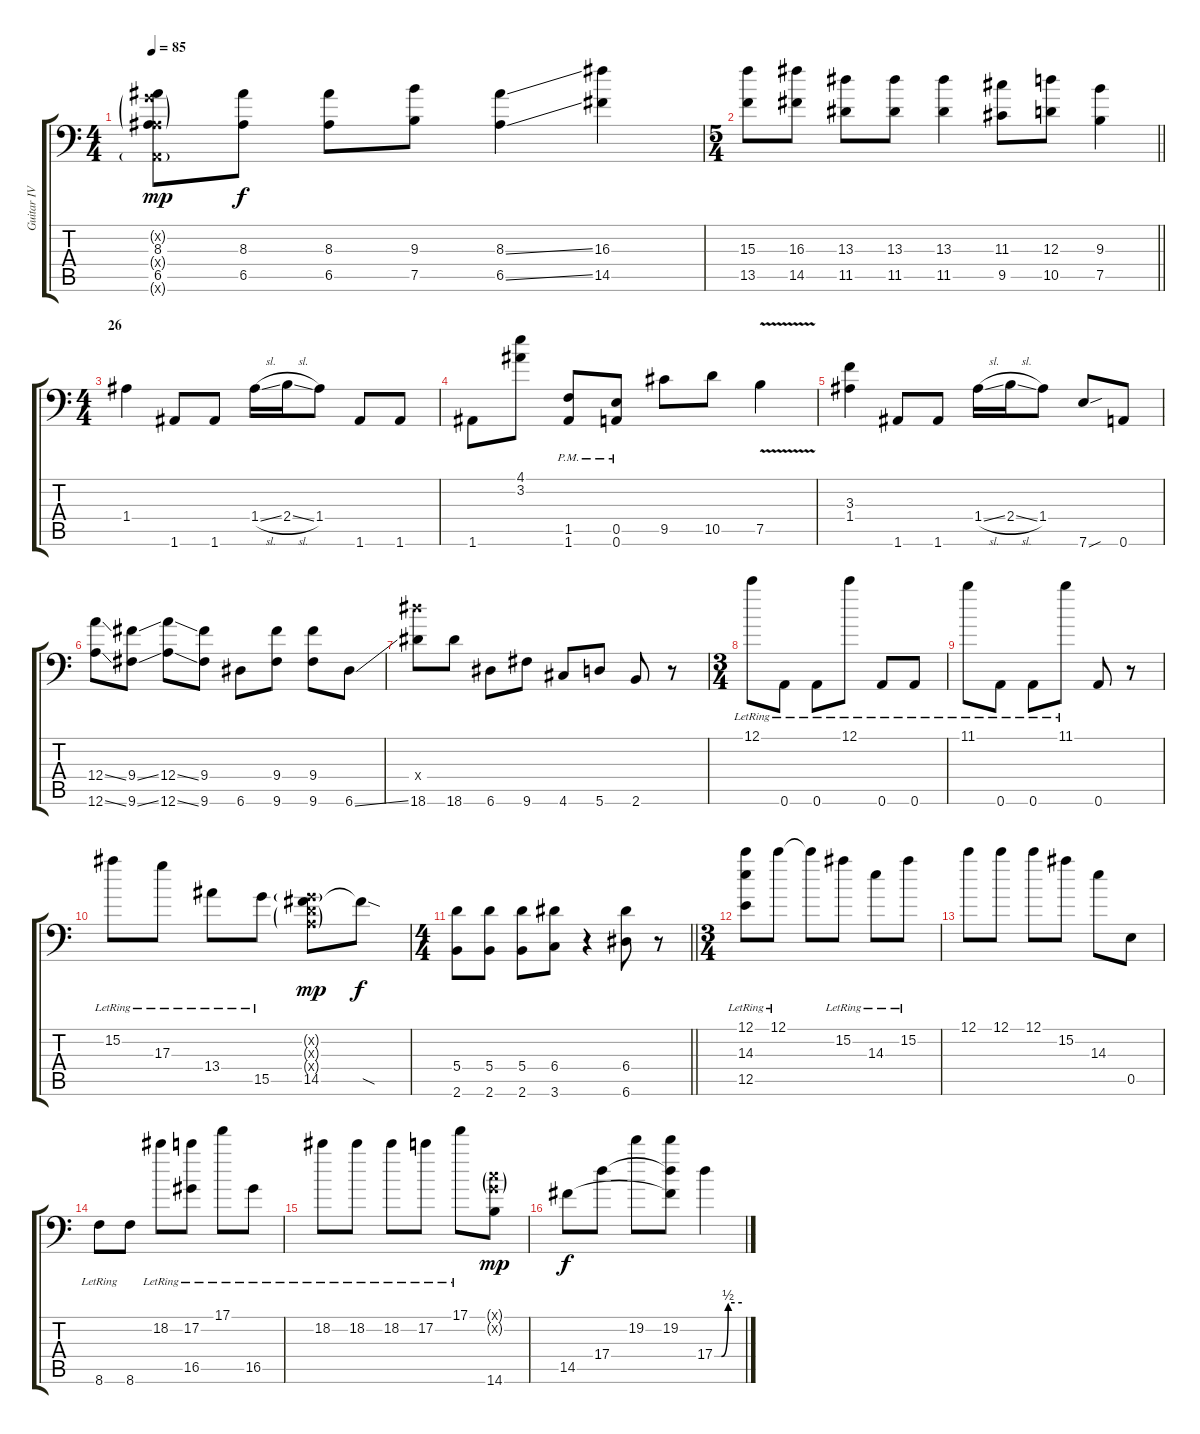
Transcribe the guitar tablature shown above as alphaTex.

\track ("Guitar IV" "Guitar IV") {instrument overdrivenguitar}
\staff {score tabs}
\tuning (C4 G3 D3 A2 E2 A1) {hide}
\ts (4 4)
\tempo 85
\clef f4
\ks c
(0.2{g x} 8.3 0.4{g x} 6.5 0.6{g x}).8{dy mp} (8.3 6.5).8{dy f} (8.3 6.5).8 (9.3 7.5).8 (8.3{ss} 6.5{ss}).4 (16.3 14.5).4 |
\ts (5 4)
\barLineRight lightlight
(15.3 13.5).8 (16.3 14.5).8 (13.3 11.5).8 (13.3 11.5).8 (13.3 11.5).4 (11.3 9.5).8 (12.3 10.5).8 (9.3 7.5).4 |
\ts (4 4)
\section ("" "26")
1.4.4 1.6.8 1.6.8 1.4{sl}.16 2.4{sl}.16 1.4.8 1.6.8 1.6.8 |
1.6.8 (4.1 3.2).8 (1.5{pm} 1.6{pm}).8 (0.5{pm} 0.6{pm}).8 9.5.8 10.5.8 7.5{v}.4 |
(3.3 1.4).4 1.6.8 1.6.8 1.4{sl}.16 2.4{sl}.16 1.4.8 7.6{sou}.8 0.6.8 |
(12.4{ss} 12.6{ss}).8 (9.4{ss} 9.6{ss}).8 (12.4{ss} 12.6{ss}).8 (9.4 9.6).8 6.6.8 (9.4 9.6).8 (9.4 9.6).8 6.6{ss}.8 |
(18.4{x} 18.6).8 18.6.8 6.6.8 9.6.8 4.6.8 5.6.8 2.6.8 r.8 |
\ts (3 4)
12.1{lr}.8 0.6{lr}.8 0.6{lr}.8 12.1{lr}.8 0.6{lr}.8 0.6{lr}.8 |
11.1{lr}.8 0.6{lr}.8 0.6{lr}.8 11.1{lr}.8 0.6.8 r.8 |
15.2{lr}.8 17.3{lr}.8 13.4{lr}.8 15.5{lr}.8 (0.2{g x} 0.3{g x} 0.4{g x} 14.5).8{dy mp} 14.5{sod t}.8{dy f} |
\ts (4 4)
\barLineRight lightlight
(5.4 2.6).8 (5.4 2.6).8 (5.4 2.6).8 (6.4 3.6).8 r.4 (6.4 6.6).8 r.8 |
\ts (3 4)
\section ("" "")
(12.1{lr} 14.3{lr} 12.5{lr}).8 12.1{lr}.8 12.1{t}.8 15.2{lr}.8 14.3{lr}.8 15.2{lr}.8 |
12.1.8 12.1.8 12.1.8 15.2.8 14.3.8 0.5.8 |
8.6{lr}.8 8.6.8 18.2{lr}.8 (17.2{lr} 16.5).8 17.1{lr}.8 16.5{lr}.8 |
18.2{lr}.8 18.2{lr}.8 18.2{lr}.8 17.2{lr}.8 17.1{lr}.8 (0.1{g x} 0.2{g x} 14.6).8{dy mp} |
14.5.8{dy f} 17.4.8 19.2.8 (19.2 17.4{t} 14.5{t}).8 17.4{be (custom 0 0 15 0 30 2 60 2)}.4
